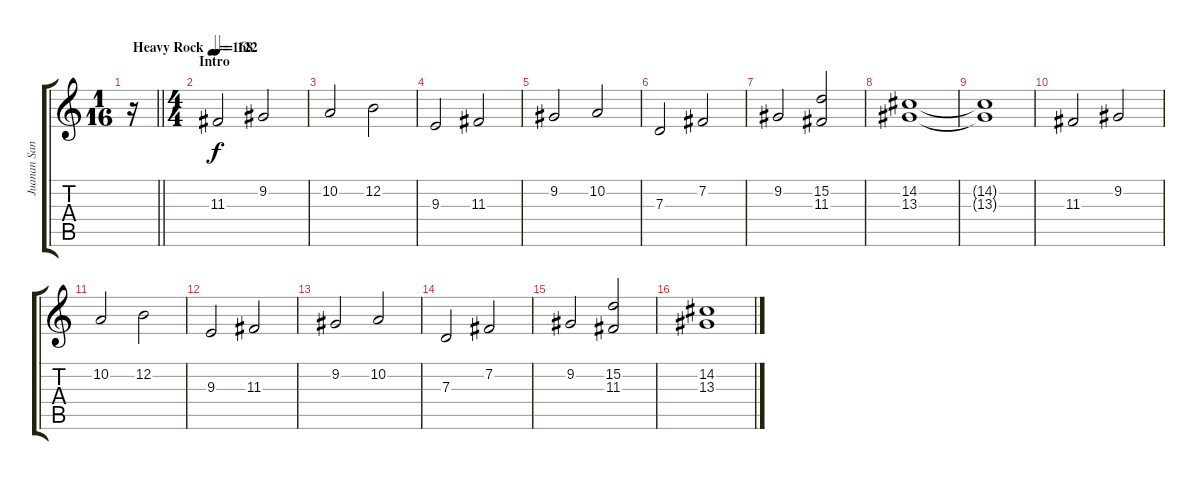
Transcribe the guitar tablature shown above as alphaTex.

\track ("Juanan San Martín" "Juanan San") {instrument synthstrings1}
\staff {score tabs}
\tuning (E4 B3 G3 D3 A2 E2) {hide}
\ts (1 16)
\tempo (168 "Heavy Rock")
\clef g2
\barLineRight lightlight
\ks c
r.16{dy f instrument synthstrings1} |
\ts (4 4)
\section ("" "Intro")
\tempo 122
11.3.2 9.2.2 |
10.2.2 12.2.2 |
9.3.2 11.3.2 |
9.2.2 10.2.2 |
7.3.2 7.2.2 |
9.2.2 (15.2 11.3).2 |
(14.2 13.3).1 |
(14.2{t} 13.3{t}).1{volume 5} |
11.3.2{volume 10} 9.2.2 |
10.2.2 12.2.2 |
9.3.2 11.3.2 |
9.2.2 10.2.2 |
7.3.2 7.2.2 |
9.2.2 (15.2 11.3).2 |
(14.2 13.3).1
